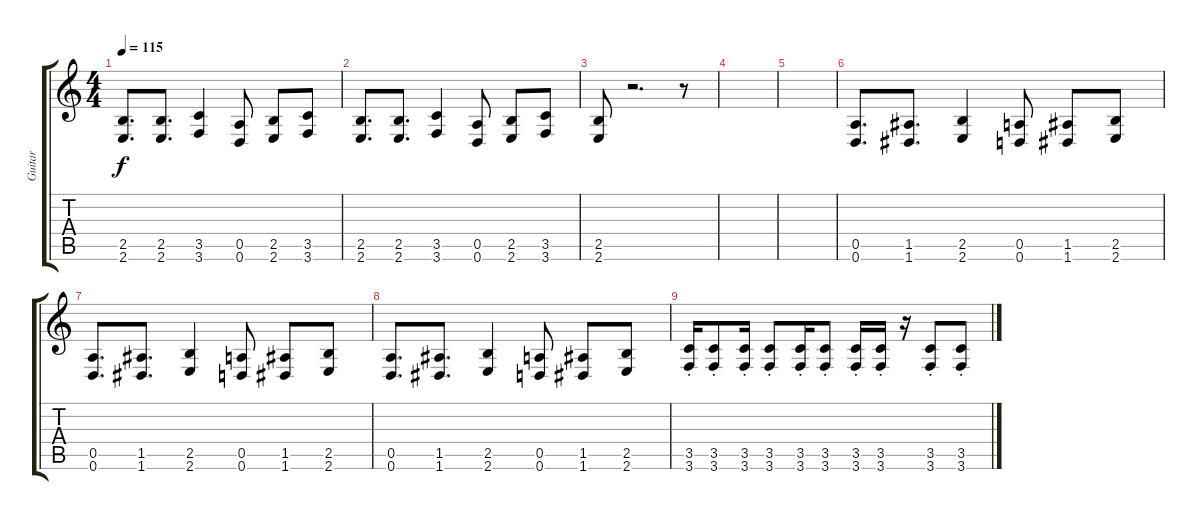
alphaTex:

\track ("Guitar" "Guitar") {instrument distortionguitar}
\staff {score tabs}
\tuning (E4 B3 G3 D3 A2 D2) {hide}
\ts (4 4)
\tempo 115
\clef g2
\ks c
(2.5 2.6).8{d dy f} (2.5 2.6).8{d} (3.5 3.6).4 (0.5 0.6).8 (2.5 2.6).8 (3.5 3.6).8 |
(2.5 2.6).8{d} (2.5 2.6).8{d} (3.5 3.6).4 (0.5 0.6).8 (2.5 2.6).8 (3.5 3.6).8 |
(2.5 2.6).8 r.2{d} r.8 |
|
|
(0.5 0.6).8{d} (1.5 1.6).8{d} (2.5 2.6).4 (0.5 0.6).8 (1.5 1.6).8 (2.5 2.6).8 |
(0.5 0.6).8{d} (1.5 1.6).8{d} (2.5 2.6).4 (0.5 0.6).8 (1.5 1.6).8 (2.5 2.6).8 |
(0.5 0.6).8{d} (1.5 1.6).8{d} (2.5 2.6).4 (0.5 0.6).8 (1.5 1.6).8 (2.5 2.6).8 |
(3.5{st} 3.6{st}).16 (3.5{st} 3.6{st}).8 (3.5{st} 3.6{st}).16 (3.5{st} 3.6{st}).8 (3.5{st} 3.6{st}).16 (3.5{st} 3.6{st}).8 (3.5{st} 3.6{st}).16 (3.5{st} 3.6{st}).16 r.16 (3.5{st} 3.6{st}).8 (3.5{st} 3.6{st}).8
